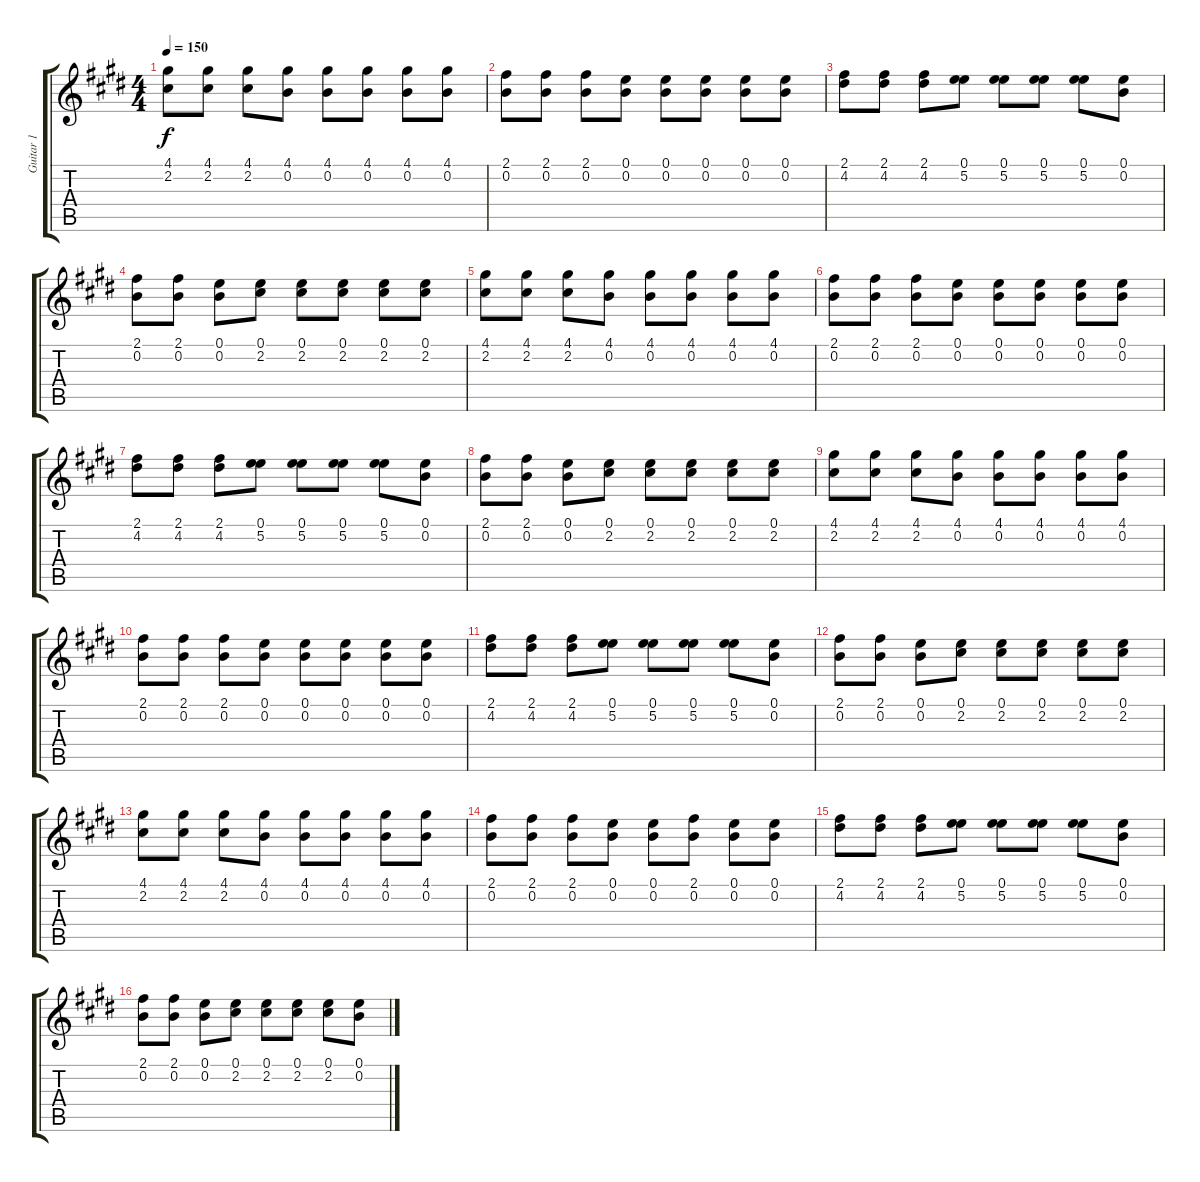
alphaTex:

\track ("Guitar 1" "Guitar 1") {instrument overdrivenguitar}
\staff {score tabs}
\tuning (E4 B3 G3 D3 A2 E2) {hide}
\ts (4 4)
\tempo 150
\clef g2
\ks e
(4.1 2.2).8{dy f instrument overdrivenguitar} (4.1 2.2).8 (4.1 2.2).8 (4.1 0.2).8 (4.1 0.2).8 (4.1 0.2).8 (4.1 0.2).8 (4.1 0.2).8 |
(2.1 0.2).8 (2.1 0.2).8 (2.1 0.2).8 (0.1 0.2).8 (0.1 0.2).8 (0.1 0.2).8 (0.1 0.2).8 (0.1 0.2).8 |
(2.1 4.2).8 (2.1 4.2).8 (2.1 4.2).8 (0.1 5.2).8 (0.1 5.2).8 (0.1 5.2).8 (0.1 5.2).8 (0.1 0.2).8 |
(2.1 0.2).8 (2.1 0.2).8 (0.1 0.2).8 (0.1 2.2).8 (0.1 2.2).8 (0.1 2.2).8 (0.1 2.2).8 (0.1 2.2).8 |
(4.1 2.2).8 (4.1 2.2).8 (4.1 2.2).8 (4.1 0.2).8 (4.1 0.2).8 (4.1 0.2).8 (4.1 0.2).8 (4.1 0.2).8 |
(2.1 0.2).8 (2.1 0.2).8 (2.1 0.2).8 (0.1 0.2).8 (0.1 0.2).8 (0.1 0.2).8 (0.1 0.2).8 (0.1 0.2).8 |
(2.1 4.2).8 (2.1 4.2).8 (2.1 4.2).8 (0.1 5.2).8 (0.1 5.2).8 (0.1 5.2).8 (0.1 5.2).8 (0.1 0.2).8 |
(2.1 0.2).8 (2.1 0.2).8 (0.1 0.2).8 (0.1 2.2).8 (0.1 2.2).8 (0.1 2.2).8 (0.1 2.2).8 (0.1 2.2).8 |
(4.1 2.2).8 (4.1 2.2).8 (4.1 2.2).8 (4.1 0.2).8 (4.1 0.2).8 (4.1 0.2).8 (4.1 0.2).8 (4.1 0.2).8 |
(2.1 0.2).8 (2.1 0.2).8 (2.1 0.2).8 (0.1 0.2).8 (0.1 0.2).8 (0.1 0.2).8 (0.1 0.2).8 (0.1 0.2).8 |
(2.1 4.2).8 (2.1 4.2).8 (2.1 4.2).8 (0.1 5.2).8 (0.1 5.2).8 (0.1 5.2).8 (0.1 5.2).8 (0.1 0.2).8 |
(2.1 0.2).8 (2.1 0.2).8 (0.1 0.2).8 (0.1 2.2).8 (0.1 2.2).8 (0.1 2.2).8 (0.1 2.2).8 (0.1 2.2).8 |
(4.1 2.2).8 (4.1 2.2).8 (4.1 2.2).8 (4.1 0.2).8 (4.1 0.2).8 (4.1 0.2).8 (4.1 0.2).8 (4.1 0.2).8 |
(2.1 0.2).8 (2.1 0.2).8 (2.1 0.2).8 (0.1 0.2).8 (0.1 0.2).8 (2.1 0.2).8 (0.1 0.2).8 (0.1 0.2).8 |
(2.1 4.2).8 (2.1 4.2).8 (2.1 4.2).8 (0.1 5.2).8 (0.1 5.2).8 (0.1 5.2).8 (0.1 5.2).8 (0.1 0.2).8 |
(2.1 0.2).8 (2.1 0.2).8 (0.1 0.2).8 (0.1 2.2).8 (0.1 2.2).8 (0.1 2.2).8 (0.1 2.2).8 (0.1 0.2).8
